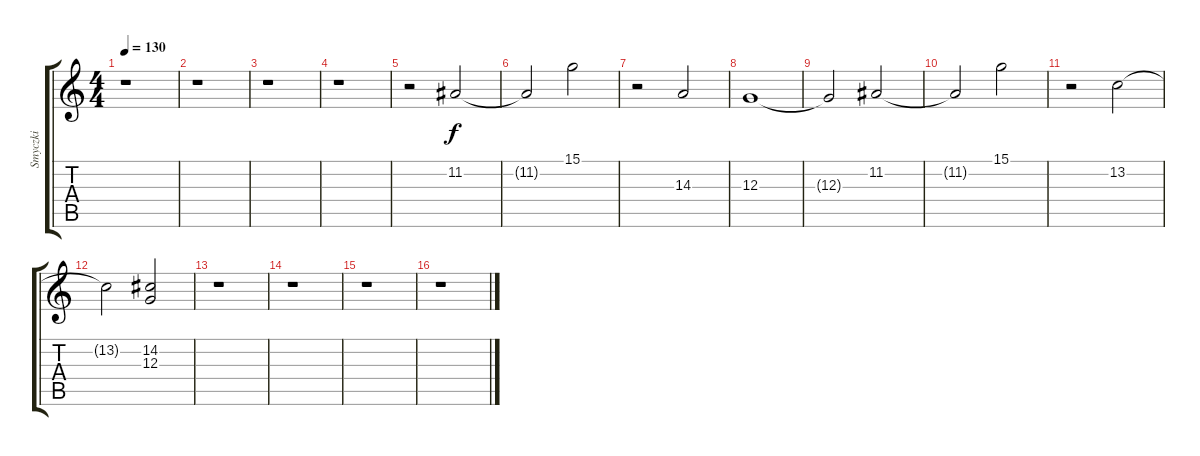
\track ("Smyczki" "Smyczki") {instrument stringensemble2}
\staff {score tabs}
\tuning (E4 B3 G3 D3 A2 E2) {hide}
\ts (4 4)
\tempo 130
\clef g2
\ks c
r.1{dy f} |
r.1 |
r.1 |
r.1 |
r.2 11.2.2 |
11.2{t}.2 15.1.2 |
r.2 14.3.2 |
12.3.1 |
12.3{t}.2 11.2.2 |
11.2{t}.2 15.1.2 |
r.2 13.2.2 |
13.2{t}.2 (14.2 12.3).2 |
r.1 |
r.1 |
r.1 |
r.1
